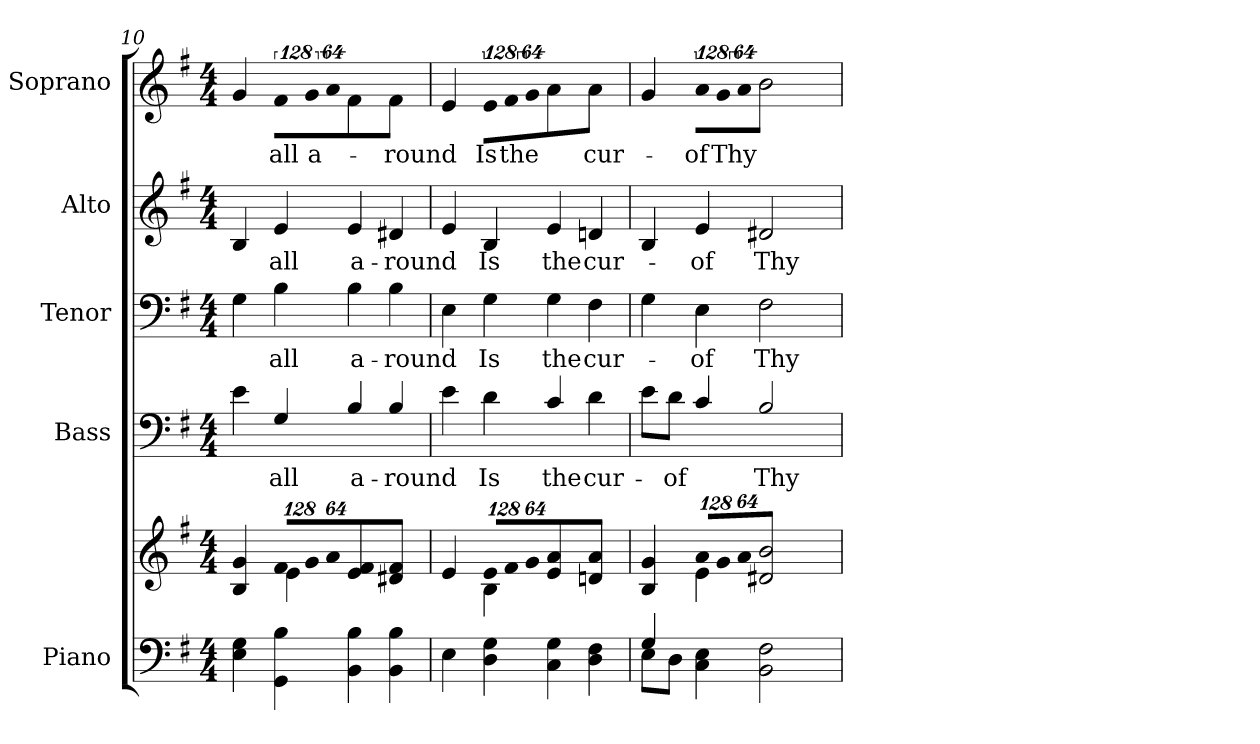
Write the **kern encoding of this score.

**kern	**kern	**kern	**text	**kern	**text	**kern	**text	**kern	**text
*part5	*part5	*part4	*part4	*part3	*part3	*part2	*part2	*part1	*part1
*staff6	*staff5	*staff4	*staff4	*staff3	*staff3	*staff2	*staff2	*staff1	*staff1
*I"Piano	*	*I"Bass	*	*I"Tenor	*	*I"Alto	*	*I"Soprano	*
*I'Pno.	*	*I'B.	*	*I'T.	*	*I'A.	*	*I'S.	*
!!LO:PB:g=z
*clefF4	*clefG2	*clefF4	*	*clefF4	*	*clefG2	*	*clefG2	*
*	*	*ITrd7c12	*	*	*	*	*	*	*
*k[f#]	*k[f#]	*k[f#]	*	*k[f#]	*	*k[f#]	*	*k[f#]	*
*G:	*G:	*G:	*	*G:	*	*G:	*	*G:	*
*M4/4	*M4/4	*M4/4	*	*M4/4	*	*M4/4	*	*M4/4	*
=10	=10	=10	=10	=10	=10	=10	=10	=10	=10
*	*^	*	*	*	*	*	*	*	*
4Ei\ 4Gi	4Bi/ 4gi	4ryy	4Ei\	.	4Gi\	.	4Bi/	.	4gi/	.
*	*Xbrackettup	*	*	*	*	*	*	*	*	*
!	!LO:N:vis=8	!	!	!	!	!	!	!	!	!
!	!	!	!	!LO:LY:b:color=#000000	!	!	!	!	!	!
!	!	!	!	!	!	!LO:LY:b:color=#000000	!	!	!	!
!	!	!	!	!	!	!	!	!LO:LY:b:color=#000000	!LO:N:vis=8	!
!	!	!	!	!	!	!	!	!	!	!LO:LY:b:color=#000000
4GGi\ 4Bi	1024%85f#i/L	4ei\	4GGi/	all	4Bi\	all	4ei/	all	1024%85f#i\L	all
!	!LO:N:vis=8	!	!	!	!	!	!	!	!LO:N:vis=8	!
!	!	!	!	!	!	!	!	!	!	!LO:LY:b:color=#000000
.	1024%85gi/	.	.	.	.	.	.	.	1024%85gi\	a-
!	!LO:N:vis=8	!	!	!	!	!	!	!	!LO:N:vis=8	!
.	512%43ai/J	.	.	.	.	.	.	.	512%43ai\J	.
!	!	!	!	!LO:LY:b:color=#000000	!	!	!	!	!	!
!	!	!	!	!	!	!LO:LY:b:color=#000000	!	!	!	!
!	!	!	!	!	!	!	!	!LO:LY:b:color=#000000	!	!
4BBi\ 4Bi	4ei/ 4f#i	4ryy	4BBi/	a-	4Bi\	a-	4ei/	a-	4f#i/	.
!	!	!	!	!LO:LY:b:color=#000000	!	!	!	!	!	!
!	!	!	!	!	!	!LO:LY:b:color=#000000	!	!	!	!
!	!	!	!	!	!	!	!	!LO:LY:b:color=#000000	!	!
!	!	!	!	!	!	!	!	!	!	!LO:LY:b:color=#000000
4BBi\ 4Bi	4d#Xi/ 4f#i	4ryy	4BBi/	-round	4Bi\	-round	4d#Xi/	-round	4f#i/	-round
=11	=11	=11	=11	=11	=11	=11	=11	=11	=11	=11
4Ei\	4ei/	4ryy	4Ei\	.	4Ei\	.	4ei/	.	4ei/	.
!	!LO:N:vis=8	!	!	!	!	!	!	!	!	!
!	!	!	!	!LO:LY:b:color=#000000	!	!	!	!	!	!
!	!	!	!	!	!	!LO:LY:b:color=#000000	!	!	!	!
!	!	!	!	!	!	!	!	!LO:LY:b:color=#000000	!LO:N:vis=8	!
!	!	!	!	!	!	!	!	!	!	!LO:LY:b:color=#000000
4Di\ 4Gi	1024%85ei/L	4Bi\	4Di\	Is	4Gi\	Is	4Bi/	Is	1024%85ei\L	Is
!	!LO:N:vis=8	!	!	!	!	!	!	!	!LO:N:vis=8	!
!	!	!	!	!	!	!	!	!	!	!LO:LY:b:color=#000000
.	1024%85f#i/	.	.	.	.	.	.	.	1024%85f#i\	the
!	!LO:N:vis=8	!	!	!	!	!	!	!	!LO:N:vis=8	!
.	512%43gi/J	.	.	.	.	.	.	.	512%43gi\J	.
!	!	!	!	!LO:LY:b:color=#000000	!	!	!	!	!	!
!	!	!	!	!	!	!LO:LY:b:color=#000000	!	!	!	!
!	!	!	!	!	!	!	!	!LO:LY:b:color=#000000	!	!
4Ci\ 4Gi	4ei/ 4ai	4ryy	4Ci/	the	4Gi\	the	4ei/	the	4ai/	.
!	!	!	!	!LO:LY:b:color=#000000	!	!	!	!	!	!
!	!	!	!	!	!	!LO:LY:b:color=#000000	!	!	!	!
!	!	!	!	!	!	!	!	!LO:LY:b:color=#000000	!	!
!	!	!	!	!	!	!	!	!	!	!LO:LY:b:color=#000000
4Di\ 4F#i	4dni/ 4ai	4ryy	4Di\	cur-	4F#i\	cur-	4dni/	cur-	4ai/	cur-
=12	=12	=12	=12	=12	=12	=12	=12	=12	=12	=12
*^	*	*	*	*	*	*	*	*	*	*
4Gi/	8Ei\L	4Bi/ 4gi	4ryy	8Ei\L	.	4Gi\	.	4Bi/	.	4gi/	.
!	!	!	!	!	!LO:LY:b:color=#000000	!	!	!	!	!	!
.	8Di\J	.	.	8Di\J	-of	.	.	.	.	.	.
!	!	!LO:N:vis=8	!	!	!	!	!	!	!	!	!
!	!	!	!	!	!	!	!LO:LY:b:color=#000000	!	!	!	!
!	!	!	!	!	!	!	!	!	!LO:LY:b:color=#000000	!LO:N:vis=8	!
!	!	!	!	!	!	!	!	!	!	!	!LO:LY:b:color=#000000
4Ci\ 4Ei	4ryy	1024%85ai/L	4ei\	4Ci/	.	4Ei\	-of	4ei/	-of	1024%85ai\L	-of
!	!	!LO:N:vis=8	!	!	!	!	!	!	!	!LO:N:vis=8	!
!	!	!	!	!	!	!	!	!	!	!	!LO:LY:b:color=#000000
.	.	1024%85gi/	.	.	.	.	.	.	.	1024%85gi\	Thy
!	!	!LO:N:vis=8	!	!	!	!	!	!	!	!LO:N:vis=8	!
.	.	512%43ai/J	.	.	.	.	.	.	.	512%43ai\J	.
!	!	!	!	!	!LO:LY:b:color=#000000	!	!	!	!	!	!
!	!	!	!	!	!	!	!LO:LY:b:color=#000000	!	!	!	!
!	!	!	!	!	!	!	!	!	!LO:LY:b:color=#000000	!	!
2BBi\ 2F#i	2ryy	2d#Xi/ 2bi	4ryy	2BBi/	Thy	2F#i\	Thy	2d#Xi/	Thy	2bi\	.
.	.	.	4ryy	.	.	.	.	.	.	.	.
*v	*v	*	*	*	*	*	*	*	*	*	*
*	*v	*v	*	*	*	*	*	*	*	*
=	=	=	=	=	=	=	=	=	=
*-	*-	*-	*-	*-	*-	*-	*-	*-	*-
